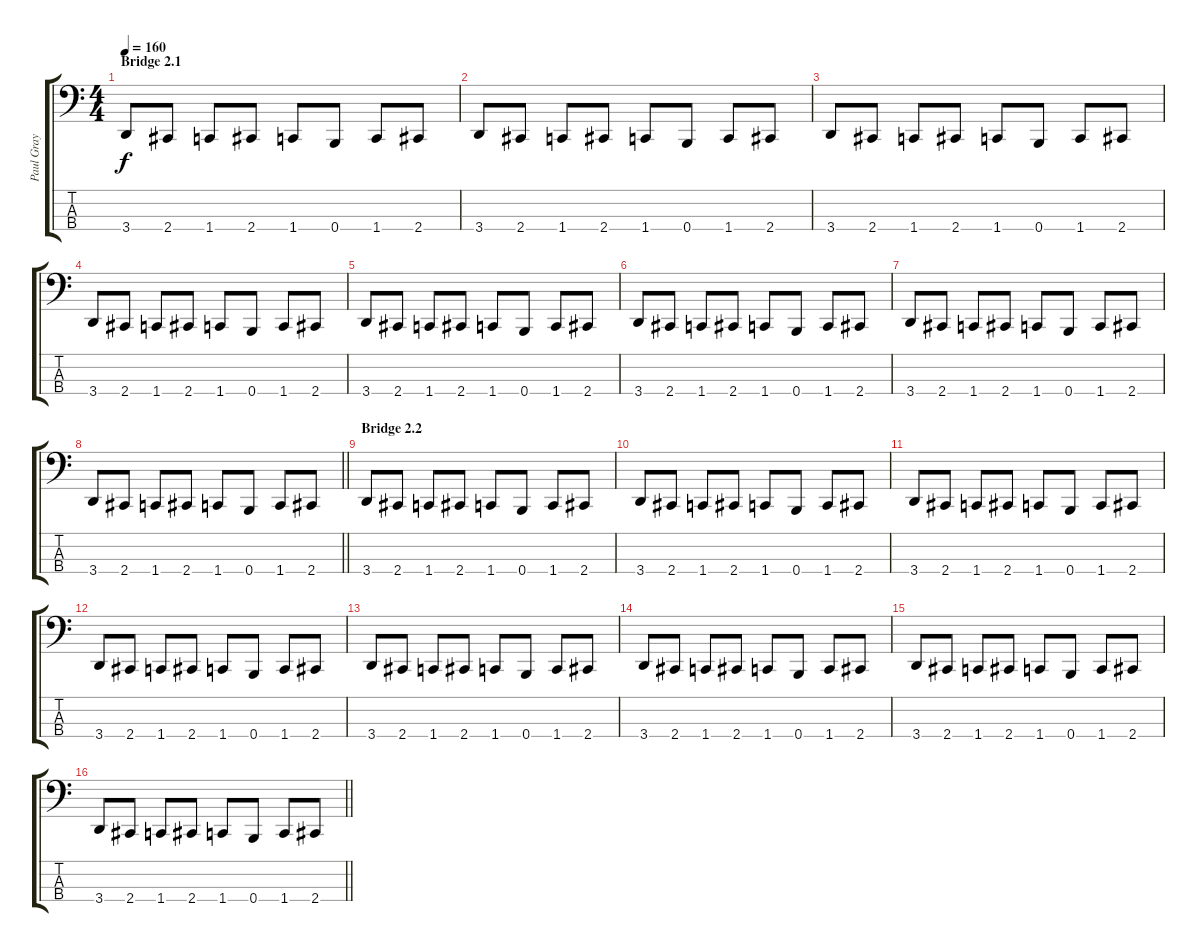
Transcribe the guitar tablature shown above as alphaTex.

\track ("Paul Gray" "Paul Gray") {instrument electricbasspick}
\staff {score tabs}
\tuning (E2 B1 Gb1 B0) {hide}
\ts (4 4)
\section ("" "Bridge 2.1")
\tempo 160
\clef f4
\ks c
3.4.8{dy f} 2.4.8 1.4.8 2.4.8 1.4.8 0.4.8 1.4.8 2.4.8 |
3.4.8 2.4.8 1.4.8 2.4.8 1.4.8 0.4.8 1.4.8 2.4.8 |
3.4.8 2.4.8 1.4.8 2.4.8 1.4.8 0.4.8 1.4.8 2.4.8 |
3.4.8 2.4.8 1.4.8 2.4.8 1.4.8 0.4.8 1.4.8 2.4.8 |
3.4.8 2.4.8 1.4.8 2.4.8 1.4.8 0.4.8 1.4.8 2.4.8 |
3.4.8 2.4.8 1.4.8 2.4.8 1.4.8 0.4.8 1.4.8 2.4.8 |
3.4.8 2.4.8 1.4.8 2.4.8 1.4.8 0.4.8 1.4.8 2.4.8 |
\barLineRight lightlight
3.4.8 2.4.8 1.4.8 2.4.8 1.4.8 0.4.8 1.4.8 2.4.8 |
\section ("" "Bridge 2.2")
3.4.8 2.4.8 1.4.8 2.4.8 1.4.8 0.4.8 1.4.8 2.4.8 |
3.4.8 2.4.8 1.4.8 2.4.8 1.4.8 0.4.8 1.4.8 2.4.8 |
3.4.8 2.4.8 1.4.8 2.4.8 1.4.8 0.4.8 1.4.8 2.4.8 |
3.4.8 2.4.8 1.4.8 2.4.8 1.4.8 0.4.8 1.4.8 2.4.8 |
3.4.8 2.4.8 1.4.8 2.4.8 1.4.8 0.4.8 1.4.8 2.4.8 |
3.4.8 2.4.8 1.4.8 2.4.8 1.4.8 0.4.8 1.4.8 2.4.8 |
3.4.8 2.4.8 1.4.8 2.4.8 1.4.8 0.4.8 1.4.8 2.4.8 |
\barLineRight lightlight
3.4.8 2.4.8 1.4.8 2.4.8 1.4.8 0.4.8 1.4.8 2.4.8
